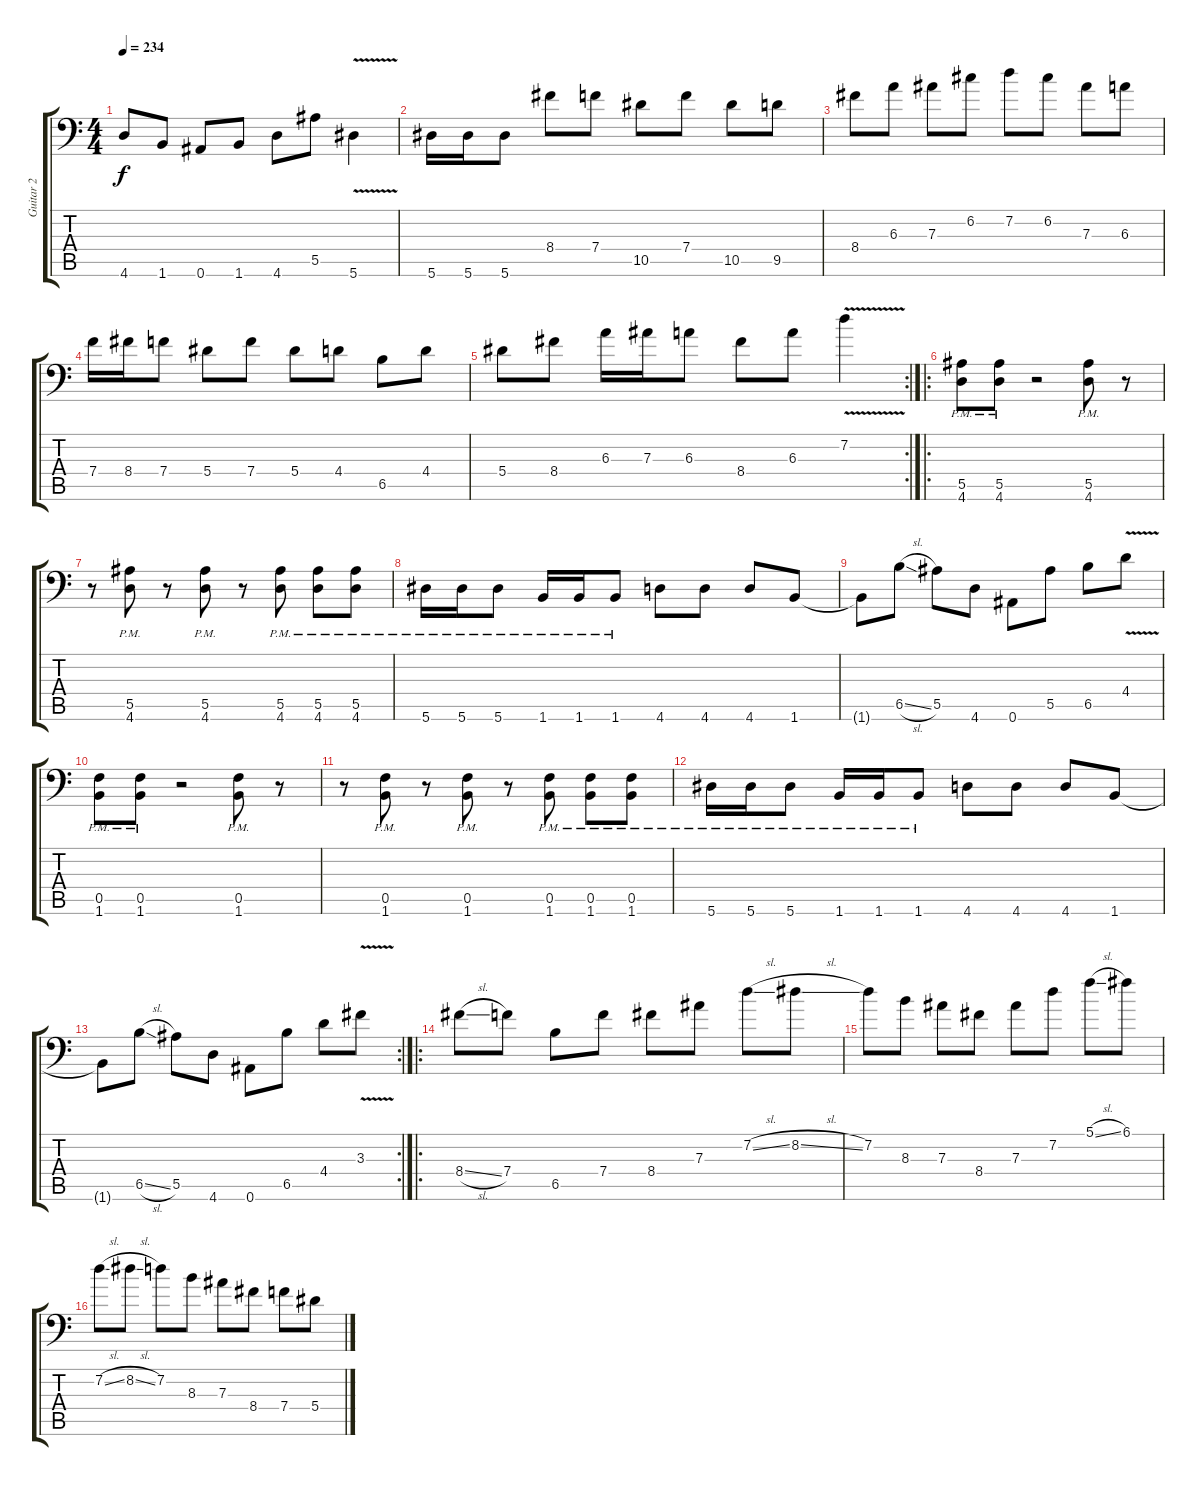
\track ("Guitar 2" "Guitar 2") {instrument distortionguitar}
\staff {score tabs}
\tuning (C4 G3 Eb3 Bb2 F2 Bb1) {hide}
\ts (4 4)
\tempo 234
\clef f4
\ks c
4.6.8{dy f} 1.6.8 0.6.8 1.6.8 4.6.8 5.5.8 5.6{v}.4 |
5.6.16 5.6.16 5.6.8 8.4.8 7.4.8 10.5.8 7.4.8 10.5.8 9.5.8 |
8.4.8 6.3.8 7.3.8 6.2.8 7.2.8 6.2.8 7.3.8 6.3.8 |
7.4.16 8.4.16 7.4.8 5.4.8 7.4.8 5.4.8 4.4.8 6.5.8 4.4.8 |
\rc 2
5.4.8 8.4.8 6.3.16 7.3.16 6.3.8 8.4.8 6.3.8 7.2{v}.4 |
\ro
(5.5{pm} 4.6{pm}).8 (5.5{pm} 4.6{pm}).8 r.2 (5.5{pm} 4.6{pm}).8 r.8 |
r.8 (5.5{pm} 4.6{pm}).8 r.8 (5.5{pm} 4.6{pm}).8 r.8 (5.5{pm} 4.6{pm}).8 (5.5{pm} 4.6{pm}).8 (5.5{pm} 4.6{pm}).8 |
5.6{pm}.16 5.6{pm}.16 5.6{pm}.8 1.6{pm}.16 1.6{pm}.16 1.6{pm}.8 4.6.8 4.6.8 4.6.8 1.6.8 |
1.6{t}.8 6.5{sl}.8 5.5.8 4.6.8 0.6.8 5.5.8 6.5.8 4.4{v}.8 |
(0.5{pm} 1.6{pm}).8 (0.5{pm} 1.6{pm}).8 r.2 (0.5{pm} 1.6{pm}).8 r.8 |
r.8 (0.5{pm} 1.6{pm}).8 r.8 (0.5{pm} 1.6{pm}).8 r.8 (0.5{pm} 1.6{pm}).8 (0.5{pm} 1.6{pm}).8 (0.5{pm} 1.6{pm}).8 |
5.6{pm}.16 5.6{pm}.16 5.6{pm}.8 1.6{pm}.16 1.6{pm}.16 1.6{pm}.8 4.6.8 4.6.8 4.6.8 1.6.8 |
\rc 2
1.6{t}.8 6.5{sl}.8 5.5.8 4.6.8 0.6.8 6.5.8 4.4.8 3.3{v}.8 |
\ro
8.4{sl}.8 7.4.8 6.5.8 7.4.8 8.4.8 7.3.8 7.2{sl}.8 8.2{sl}.8 |
7.2.8 8.3.8 7.3.8 8.4.8 7.3.8 7.2.8 5.1{sl}.8 6.1.8 |
7.2{sl}.8 8.2{sl}.8 7.2.8 8.3.8 7.3.8 8.4.8 7.4.8 5.4.8
